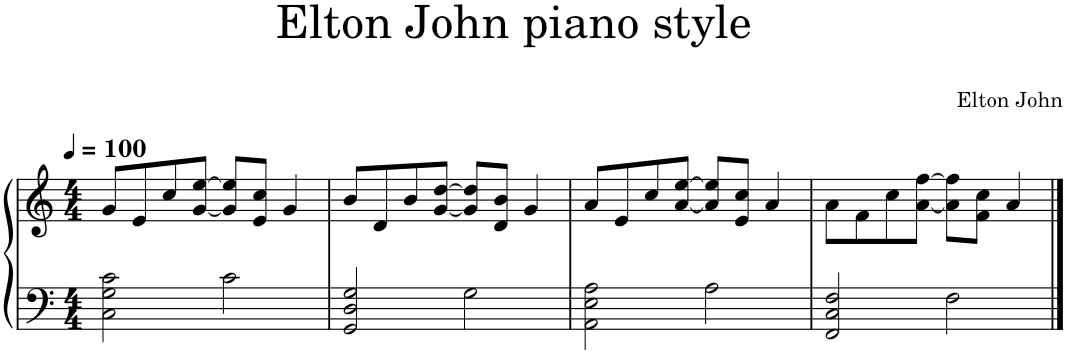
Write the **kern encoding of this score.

**kern	**kern
*part1	*part1
*staff2	*staff1
*I"Piano	*
*I'Pno.	*
*clefF4	*clefG2
*k[]	*k[]
*M4/4	*M4/4
*MM100	*MM100
=1	=1
2C\ 2G\ 2c\	8g/L
.	8e/
.	8cc/
.	[8g/ [8ee/J
2c\	8g/] 8ee/]L
.	8e/ 8cc/J
.	4g/
=2	=2
2GG/ 2D/ 2G/	8b/L
.	8d/
.	8b/
.	[8g/ [8dd/J
2G\	8g/] 8dd/]L
.	8d/ 8b/J
.	4g/
=3	=3
2AA\ 2E\ 2A\	8a/L
.	8e/
.	8cc/
.	[8a/ [8ee/J
2A\	8a/] 8ee/]L
.	8e/ 8cc/J
.	4a/
=4	=4
2FF/ 2C/ 2F/	8a\L
.	8f\
.	8cc\
.	[8a\ [8ff\J
2F\	8a\] 8ff\]L
.	8f\ 8cc\J
.	4a/
==	==
*-	*-
